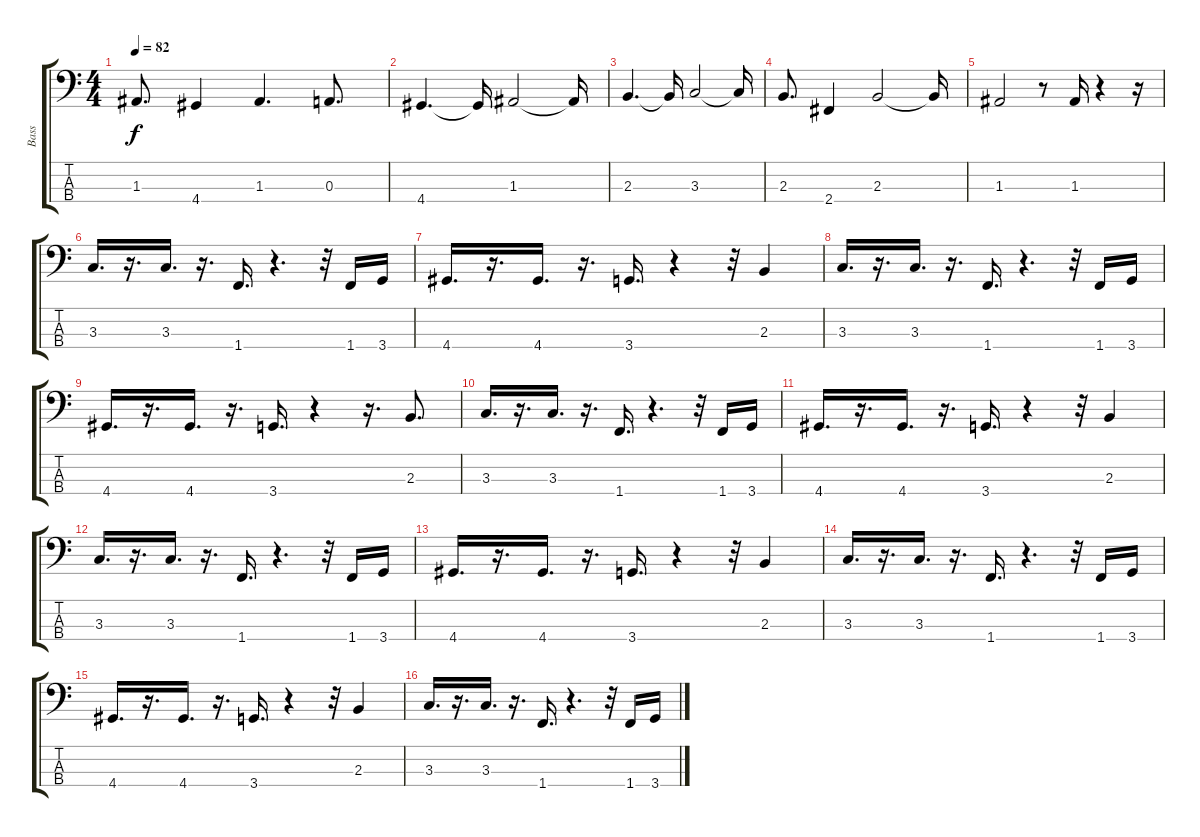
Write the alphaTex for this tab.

\track ("Bass" "Bass") {instrument electricbassfinger}
\staff {score tabs}
\tuning (G2 D2 A1 E1) {hide}
\ts (4 4)
\tempo 82
\clef f4
\ks c
1.3.8{d dy f} 4.4.4 1.3.4{d} 0.3.8{d} |
4.4.4{d} 4.4{t}.16 1.3.2 1.3{t}.16 |
2.3.4{d} 2.3{t}.16 3.3.2 3.3{t}.16 |
2.3.8{d} 2.4.4 2.3.2 2.3{t}.16 |
1.3.2 r.8 1.3.16 r.4 r.16 |
3.3.16{d} r.16{d} 3.3.16{d} r.16{d} 1.4.16{d} r.4{d} r.32 1.4.16 3.4.16 |
4.4.16{d} r.16{d} 4.4.16{d} r.16{d} 3.4.16{d} r.4 r.32 2.3.4 |
3.3.16{d} r.16{d} 3.3.16{d} r.16{d} 1.4.16{d} r.4{d} r.32 1.4.16 3.4.16 |
4.4.16{d} r.16{d} 4.4.16{d} r.16{d} 3.4.16{d} r.4 r.16{d} 2.3.8{d} |
3.3.16{d} r.16{d} 3.3.16{d} r.16{d} 1.4.16{d} r.4{d} r.32 1.4.16 3.4.16 |
4.4.16{d} r.16{d} 4.4.16{d} r.16{d} 3.4.16{d} r.4 r.32 2.3.4 |
3.3.16{d} r.16{d} 3.3.16{d} r.16{d} 1.4.16{d} r.4{d} r.32 1.4.16 3.4.16 |
4.4.16{d} r.16{d} 4.4.16{d} r.16{d} 3.4.16{d} r.4 r.32 2.3.4 |
3.3.16{d} r.16{d} 3.3.16{d} r.16{d} 1.4.16{d} r.4{d} r.32 1.4.16 3.4.16 |
4.4.16{d} r.16{d} 4.4.16{d} r.16{d} 3.4.16{d} r.4 r.32 2.3.4 |
3.3.16{d} r.16{d} 3.3.16{d} r.16{d} 1.4.16{d} r.4{d} r.32 1.4.16 3.4.16
